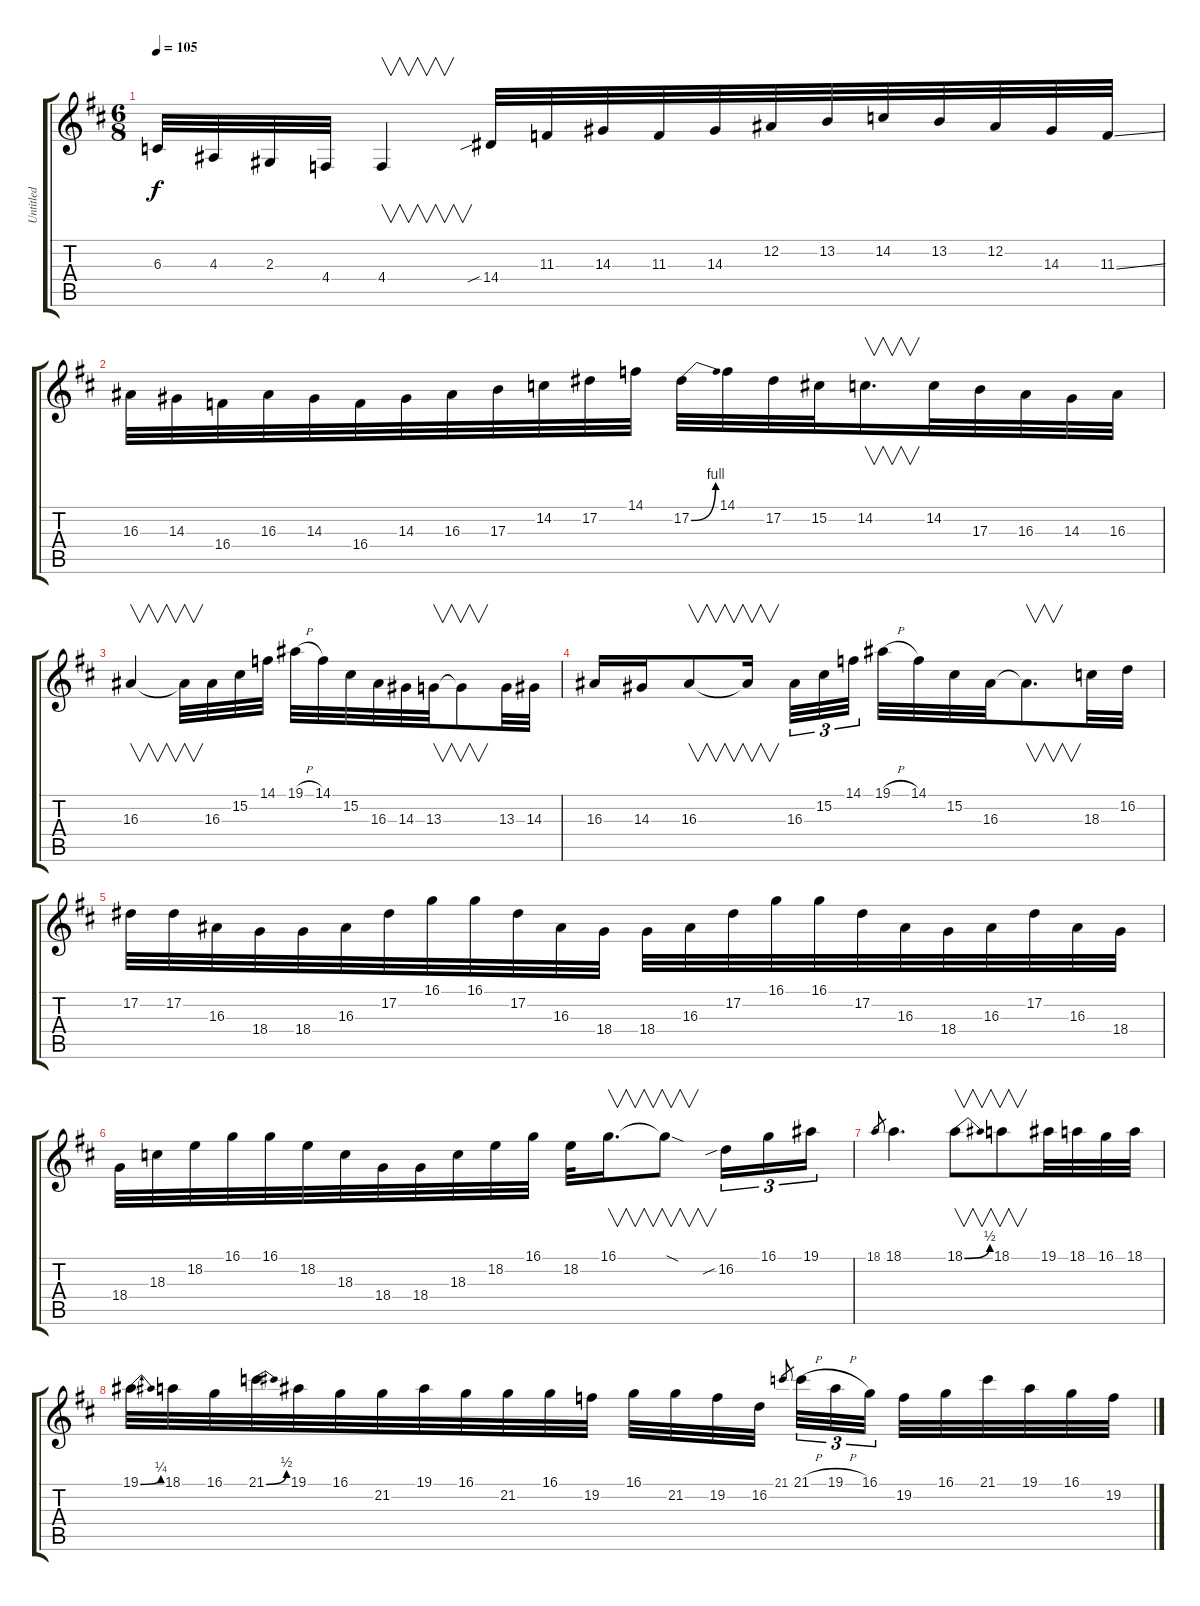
\track ("Untitled" "Untitled") {instrument lead2sawtooth}
\staff {score tabs}
\tuning (Eb4 Bb3 Gb3 Db3 Ab2 Eb2) {hide}
\ts (6 8)
\tempo 105
\clef g2
\ks d
6.3.32{dy f} 4.3.32 2.3.32 4.4.32 4.4.4{v} 14.4{sib}.32 11.3.32 14.3.32 11.3.32 14.3.32 12.2.32 13.2.32 14.2.32 13.2.32 12.2.32 14.3.32 11.3{ss}.32 |
16.3.32 14.3.32 16.4.32 16.3.32 14.3.32 16.4.32 14.3.32 16.3.32 17.3.32 14.2.32 17.2.32 14.1.32 17.2{be (bend 0 0 60 4)}.32 14.1.32 17.2.32 15.2.32 14.2.16{v d} 14.2.32 17.3.32 16.3.32 14.3.32 16.3.32 |
16.3.4{v} 16.3{t}.32{v} 16.3.32 15.2.32 14.1.32 19.1{h}.32 14.1.32 15.2.32 16.3.32 14.3.32 13.3.32{v} 13.3{t}.8{v} 13.3.32 14.3.32 |
16.3.16 14.3.16 16.3.8{v} 16.3{t}.16{v beam splitsecondary} 16.3.32{tu (3 2)} 15.2.32{tu (3 2)} 14.1.32{tu (3 2)} 19.1{h}.32 14.1.32 15.2.32 16.3.32 16.3{t}.8{v d} 18.3.32 16.2.32 |
17.2.32 17.2.32 16.3.32 18.4.32 18.4.32 16.3.32 17.2.32 16.1.32 16.1.32 17.2.32 16.3.32 18.4.32 18.4.32 16.3.32 17.2.32 16.1.32 16.1.32 17.2.32 16.3.32 18.4.32 16.3.32 17.2.32 16.3.32 18.4.32 |
18.4.32 18.3.32 18.2.32 16.1.32 16.1.32 18.2.32 18.3.32 18.4.32 18.4.32 18.3.32 18.2.32 16.1.32 18.2.32 16.1.16{v d} 16.1{sod t}.8{v} 16.2{sib}.16{tu (3 2)} 16.1.16{tu (3 2)} 19.1.16{tu (3 2)} |
18.1.8{gr} 18.1.4{d} 18.1{be (bend 0 0 60 2)}.8{v} 18.1.8{v} 19.1.32 18.1.32 16.1.32 18.1.32 |
19.1{be (bend 0 0 60 1)}.32 18.1.32 16.1.32 21.1{be (bend 0 0 60 2)}.32 19.1.32 16.1.32 21.2.32 19.1.32 16.1.32 21.2.32 16.1.32 19.2.32 16.1.32 21.2.32 19.2.32 16.2.32 21.1.8{gr beam splitsecondary} 21.1{h}.32{tu (3 2)} 19.1{h}.32{tu (3 2)} 16.1.32{tu (3 2) beam splitsecondary} 19.2.32 16.1.32 21.1.32 19.1.32 16.1.32 19.2.32
